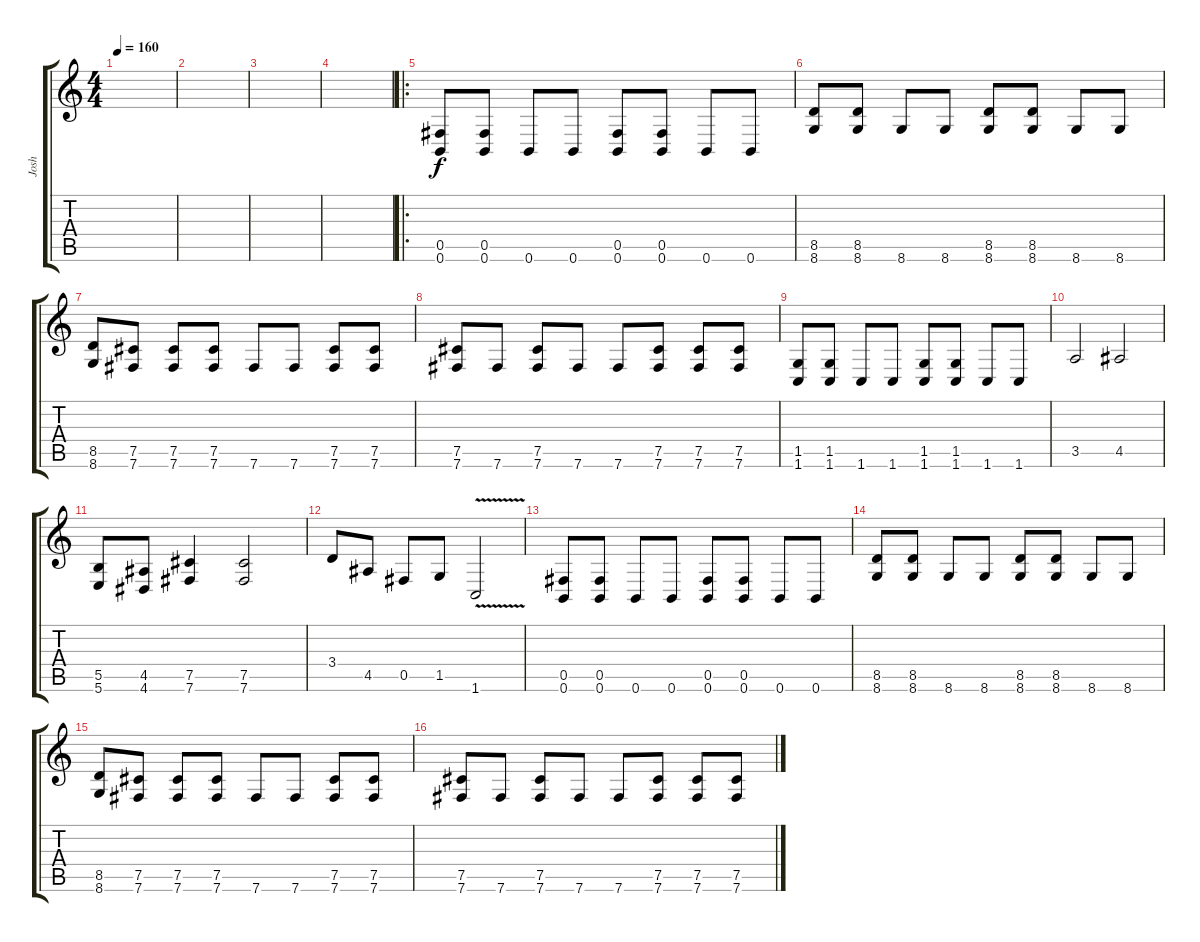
\track ("Josh" "Josh") {instrument distortionguitar}
\staff {score tabs}
\tuning (Db4 Ab3 E3 B2 Gb2 B1) {hide}
\ts (4 4)
\tempo 160
\clef g2
\ks c
|
|
|
|
\ro
(0.5 0.6).8 (0.5 0.6).8 0.6.8 0.6.8 (0.5 0.6).8 (0.5 0.6).8 0.6.8 0.6.8 |
(8.5 8.6).8 (8.5 8.6).8 8.6.8 8.6.8 (8.5 8.6).8 (8.5 8.6).8 8.6.8 8.6.8 |
(8.5 8.6).8 (7.5 7.6).8 (7.5 7.6).8 (7.5 7.6).8 7.6.8 7.6.8 (7.5 7.6).8 (7.5 7.6).8 |
(7.5 7.6).8 7.6.8 (7.5 7.6).8 7.6.8 7.6.8 (7.5 7.6).8 (7.5 7.6).8 (7.5 7.6).8 |
(1.5 1.6).8 (1.5 1.6).8 1.6.8 1.6.8 (1.5 1.6).8 (1.5 1.6).8 1.6.8 1.6.8 |
3.5.2 4.5.2 |
(5.5 5.6).8 (4.5 4.6).8 (7.5 7.6).4 (7.5 7.6).2 |
3.4.8 4.5.8 0.5.8 1.5.8 1.6{v}.2 |
(0.5 0.6).8 (0.5 0.6).8 0.6.8 0.6.8 (0.5 0.6).8 (0.5 0.6).8 0.6.8 0.6.8 |
(8.5 8.6).8 (8.5 8.6).8 8.6.8 8.6.8 (8.5 8.6).8 (8.5 8.6).8 8.6.8 8.6.8 |
(8.5 8.6).8 (7.5 7.6).8 (7.5 7.6).8 (7.5 7.6).8 7.6.8 7.6.8 (7.5 7.6).8 (7.5 7.6).8 |
(7.5 7.6).8 7.6.8 (7.5 7.6).8 7.6.8 7.6.8 (7.5 7.6).8 (7.5 7.6).8 (7.5 7.6).8
